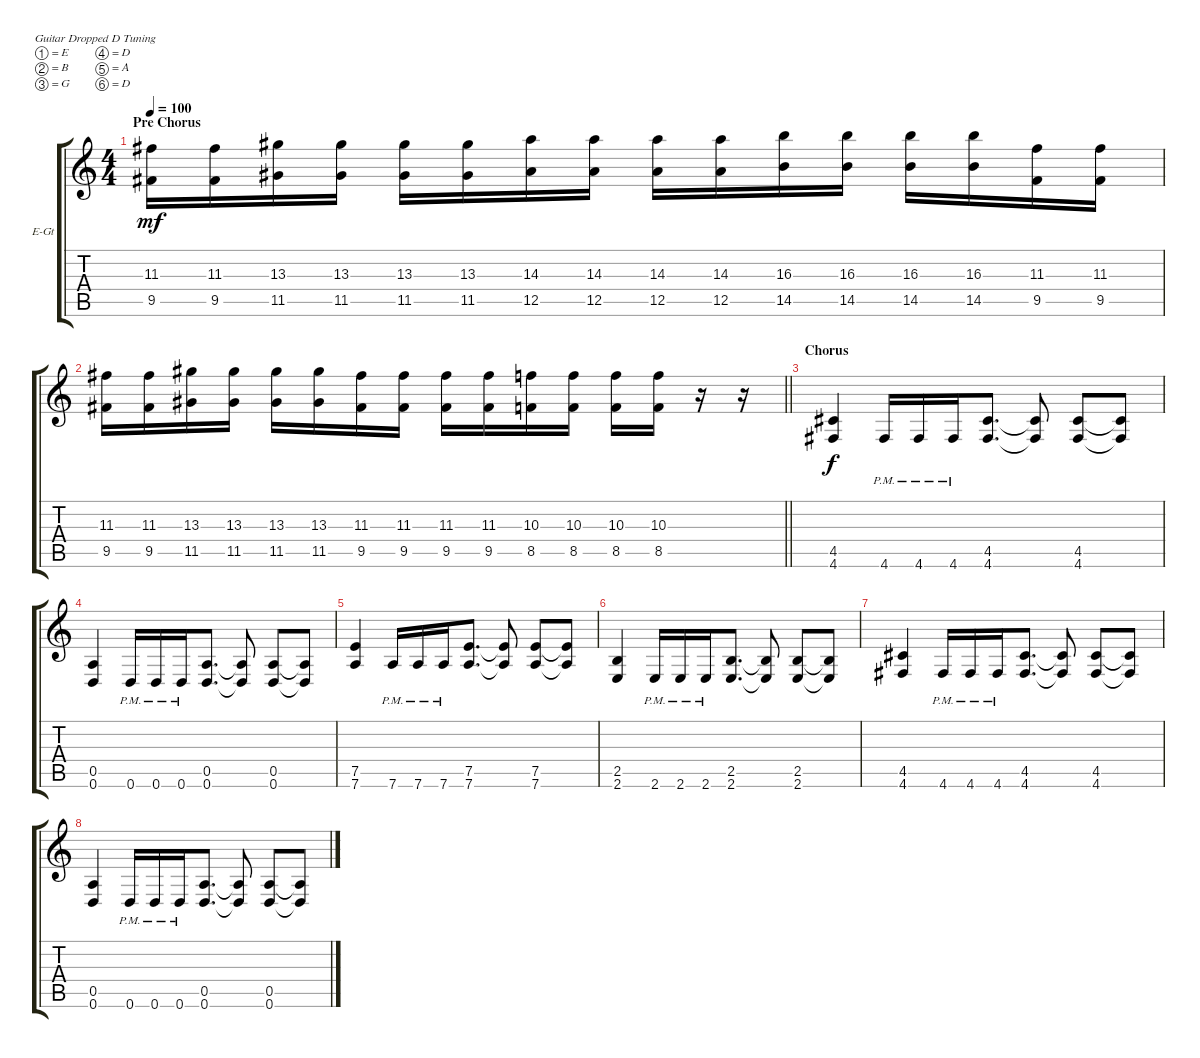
\bracketExtendMode groupsimilarinstruments
\firstSystemTrackNameOrientation horizontal
\otherSystemsTrackNameOrientation horizontal
\track ("Track 1" "E-Gt") {instrument distortionguitar}
\staff {score tabs}
\tuning (E4 B3 G3 D3 A2 D2)
\ts (4 4)
\section ("" "Pre Chorus")
\tempo 100
\clef g2
\ks c
(9.5 11.3).16{dy mf} (9.5 11.3).16 (11.5 13.3).16 (11.5 13.3).16 (11.5 13.3).16 (11.5 13.3).16 (12.5 14.3).16 (12.5 14.3).16 (12.5 14.3).16 (12.5 14.3).16 (14.5 16.3).16 (14.5 16.3).16 (14.5 16.3).16 (14.5 16.3).16 (9.5 11.3).16 (9.5 11.3).16 |
\barLineRight lightlight
(9.5 11.3).16 (9.5 11.3).16 (11.5 13.3).16 (11.5 13.3).16 (11.5 13.3).16 (11.5 13.3).16 (9.5 11.3).16 (9.5 11.3).16 (9.5 11.3).16 (9.5 11.3).16 (8.5 10.3).16 (8.5 10.3).16 (8.5 10.3).16 (8.5 10.3).16 r.16 r.16 |
\section ("" "Chorus")
(4.5 4.6).4{dy f} 4.6{pm}.16 4.6{pm}.16 4.6{pm}.16 (4.5 4.6).8{d} (4.5{t} 4.6{t}).8 (4.5 4.6).8 (4.6{t} 4.5{t}).8 |
(0.5 0.6).4 0.6{pm}.16 0.6{pm}.16 0.6{pm}.16 (0.5 0.6).8{d} (0.5{t} 0.6{t}).8 (0.5 0.6).8 (0.6{t} 0.5{t}).8 |
(7.5 7.6).4 7.6{pm}.16 7.6{pm}.16 7.6{pm}.16 (7.5 7.6).8{d} (7.5{t} 7.6{t}).8 (7.5 7.6).8 (7.6{t} 7.5{t}).8 |
(2.5 2.6).4 2.6{pm}.16 2.6{pm}.16 2.6{pm}.16 (2.5 2.6).8{d} (2.5{t} 2.6{t}).8 (2.5 2.6).8 (2.6{t} 2.5{t}).8 |
(4.5 4.6).4 4.6{pm}.16 4.6{pm}.16 4.6{pm}.16 (4.5 4.6).8{d} (4.5{t} 4.6{t}).8 (4.5 4.6).8 (4.6{t} 4.5{t}).8 |
(0.5 0.6).4 0.6{pm}.16 0.6{pm}.16 0.6{pm}.16 (0.5 0.6).8{d} (0.5{t} 0.6{t}).8 (0.5 0.6).8 (0.6{t} 0.5{t}).8
